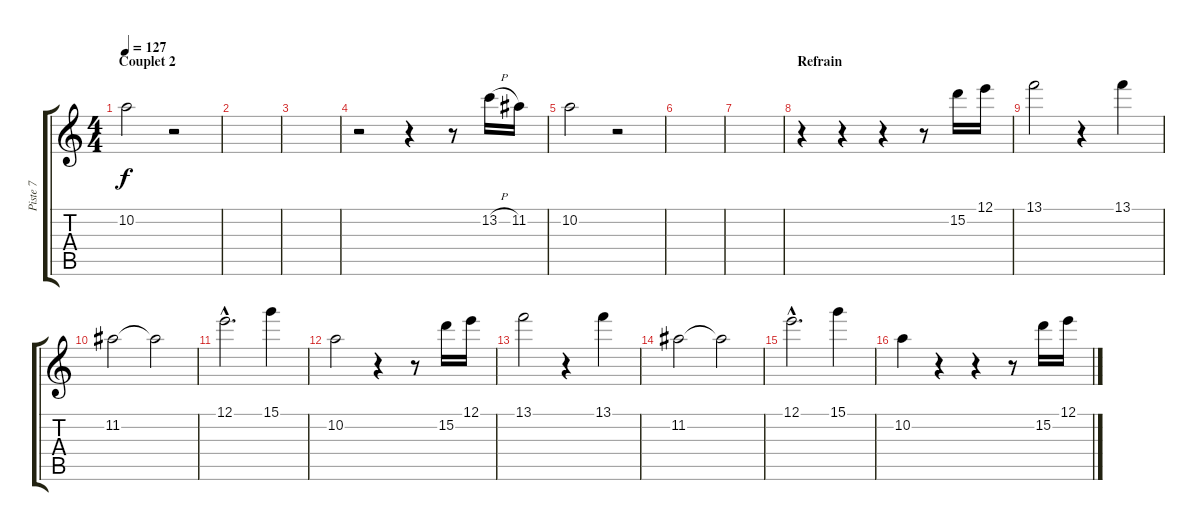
\track ("Piste 7" "Piste 7") {instrument distortionguitar}
\staff {score tabs}
\tuning (E4 B3 G3 D3 A2 E2) {hide}
\ts (4 4)
\section ("" "Couplet 2")
\tempo 127
\clef g2
\ks c
10.2.2{dy f} r.2 |
|
|
r.2{volume 6} r.4 r.8 13.2{h}.16 11.2.16 |
10.2.2 r.2 |
|
|
\section ("" "Refrain")
r.4{volume 5} r.4 r.4 r.8 15.2.16 12.1.16 |
13.1.2 r.4 13.1.4 |
11.2.2 11.2{t}.2 |
12.1{hac}.2{d} 15.1.4 |
10.2.2 r.4 r.8 15.2.16 12.1.16 |
13.1.2 r.4 13.1.4 |
11.2.2 11.2{t}.2 |
12.1{hac}.2{d} 15.1.4 |
10.2.4 r.4 r.4 r.8 15.2.16{volume 8} 12.1.16
